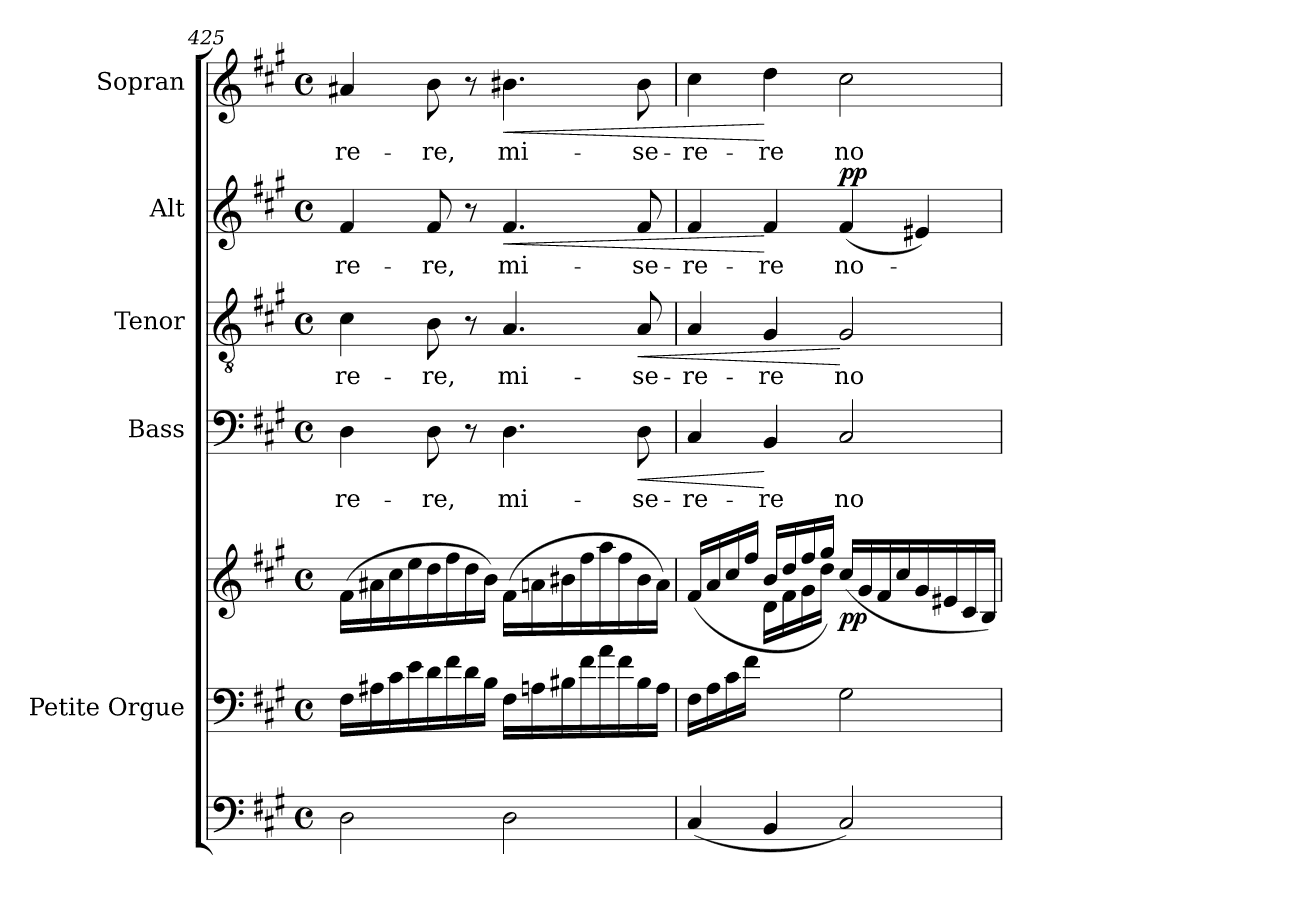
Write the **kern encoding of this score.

**kern	**kern	**kern	**dynam	**kern	**text	**dynam	**kern	**text	**dynam	**kern	**text	**dynam	**kern	**text	**dynam
*part6	*part5	*part5	*part5	*part4	*part4	*part4	*part3	*part3	*part3	*part2	*part2	*part2	*part1	*part1	*part1
*staff7	*staff6	*staff5	*staff5/6	*staff4	*staff4	*staff4	*staff3	*staff3	*staff3	*staff2	*staff2	*staff2	*staff1	*staff1	*staff1
*	*I"Petite Orgue	*	*	*I"Bass	*	*	*I"Tenor	*	*	*I"Alt	*	*	*I"Sopran	*	*
*	*I'Org. 1	*	*	*I'B.	*	*	*I'T.	*	*	*I'A.	*	*	*I'S.	*	*
*clefF4	*clefF4	*clefG2	*	*clefF4	*	*	*clefGv2	*	*	*clefG2	*	*	*clefG2	*	*
*k[f#c#g#]	*k[f#c#g#]	*k[f#c#g#]	*	*k[f#c#g#]	*	*	*k[f#c#g#]	*	*	*k[f#c#g#]	*	*	*k[f#c#g#]	*	*
*A:	*A:	*A:	*	*A:	*	*	*A:	*	*	*A:	*	*	*A:	*	*
*M4/4	*M4/4	*M4/4	*	*M4/4	*	*	*M4/4	*	*	*M4/4	*	*	*M4/4	*	*
*met(c)	*met(c)	*met(c)	*	*met(c)	*	*	*met(c)	*	*	*met(c)	*	*	*met(c)	*	*
=425	=425	=425	=425	=425	=425	=425	=425	=425	=425	=425	=425	=425	=425	=425	=425
!	!	!	!	!	!LO:LY:b	!	!	!LO:LY:b	!	!	!LO:LY:b	!	!	!LO:LY:b	!
2D\	16F#\LL	(>16f#\LL	.	4D\	-re-	.	4c#\	-re-	.	4f#/	-re-	.	4a#X/	-re-	.
.	16A#X\	16a#X\	.	.	.	.	.	.	.	.	.	.	.	.	.
.	16c#\	16cc#\	.	.	.	.	.	.	.	.	.	.	.	.	.
.	16e\	16ee\	.	.	.	.	.	.	.	.	.	.	.	.	.
!	!	!	!	!	!LO:LY:b	!	!	!LO:LY:b	!	!	!LO:LY:b	!	!	!LO:LY:b	!
.	16d\	16dd\	.	8D\	-re,	.	8B\	-re,	.	8f#/	-re,	.	8b\	-re,	.
.	16f#\	16ff#\	.	.	.	.	.	.	.	.	.	.	.	.	.
.	16d\	16dd\	.	8r	.	.	8r	.	.	8r	.	.	8r	.	.
.	16B\JJ	16b\JJ)	.	.	.	.	.	.	.	.	.	.	.	.	.
!	!	!	!	!	!LO:LY:b	!	!	!LO:LY:b	!	!	!LO:LY:b	!LO:HP:b	!	!LO:LY:b	!LO:HP:b
2D\	16F#\LL	(>16f#\LL	.	4.D\	mi-	.	4.A/	mi-	.	4.f#/	mi-	<	4.b#X\	mi-	<
.	16An\	16an\	.	.	.	.	.	.	.	.	.	.	.	.	.
.	16B#X\	16b#X\	.	.	.	.	.	.	.	.	.	.	.	.	.
.	16f#\	16ff#\	.	.	.	.	.	.	.	.	.	.	.	.	.
.	16a\	16aa\	.	.	.	.	.	.	.	.	.	.	.	.	.
.	16f#\	16ff#\	.	.	.	.	.	.	.	.	.	.	.	.	.
!	!	!	!	!	!LO:LY:b	!LO:HP:b	!	!LO:LY:b	!LO:HP:b	!	!LO:LY:b	!	!	!LO:LY:b	!
.	16B#\	16b#\	.	8D\	-se-	<	8A/	-se-	<	8f#/	-se-	.	8b#\	-se-	.
.	16A\JJ	16a\JJ)	.	.	.	.	.	.	.	.	.	.	.	.	.
=426	=426	=426	=426	=426	=426	=426	=426	=426	=426	=426	=426	=426	=426	=426	=426
*	*	*^	*	*	*	*	*	*	*	*	*	*	*	*	*
!	!	!	!	!	!	!LO:LY:b	!	!	!LO:LY:b	!	!	!LO:LY:b	!	!	!LO:LY:b	!
(<4C#/	16F#\LL	(>16f#/LL	4ryy	.	4C#/	-re-	.	4A/	-re-	.	4f#/	-re-	.	4cc#\	-re-	.
.	16A\	16a/	.	.	.	.	.	.	.	.	.	.	.	.	.	.
.	16c#\	16cc#/	.	.	.	.	.	.	.	.	.	.	.	.	.	.
.	16f#\JJ	16ff#/JJ	.	.	.	.	.	.	.	.	.	.	.	.	.	.
!	!	!	!	!	!	!LO:LY:b	!	!	!LO:LY:b	!	!	!LO:LY:b	!	!	!LO:LY:b	!
4BB/	4ryy	16b/LL	16d\LL	.	4BB/	-re	[	4G#/	-re	.	4f#/	-re	[	4dd\	-re	[
.	.	16dd/	16f#\	.	.	.	.	.	.	.	.	.	.	.	.	.
.	.	16ff#/	16g#\	.	.	.	.	.	.	.	.	.	.	.	.	.
.	.	16gg#/JJ)	(16dd\JJ	.	.	.	.	.	.	.	.	.	.	.	.	.
!	!	!	!	!LO:DY:b	!	!LO:LY:b	!	!	!LO:LY:b	!	!	!LO:LY:b	!LO:DY:a	!	!LO:LY:b	!
2C#/)	2G#\	(<16cc#/LL	2ryy	pp	2C#/	no-	.	2G#/	no-	[	(<4f#/	no-	pp	2cc#\	no-	.
.	.	16g#/	.	.	.	.	.	.	.	.	.	.	.	.	.	.
.	.	16f#/	.	.	.	.	.	.	.	.	.	.	.	.	.	.
.	.	16cc#/	.	.	.	.	.	.	.	.	.	.	.	.	.	.
.	.	16g#/	.	.	.	.	.	.	.	.	4e#X/)	.	.	.	.	.
.	.	16e#X/	.	.	.	.	.	.	.	.	.	.	.	.	.	.
.	.	16c#/	.	.	.	.	.	.	.	.	.	.	.	.	.	.
.	.	16B/JJ)	.	.	.	.	.	.	.	.	.	.	.	.	.	.
*	*	*v	*v	*	*	*	*	*	*	*	*	*	*	*	*	*
=	=	=	=	=	=	=	=	=	=	=	=	=	=	=	=
*-	*-	*-	*-	*-	*-	*-	*-	*-	*-	*-	*-	*-	*-	*-	*-
